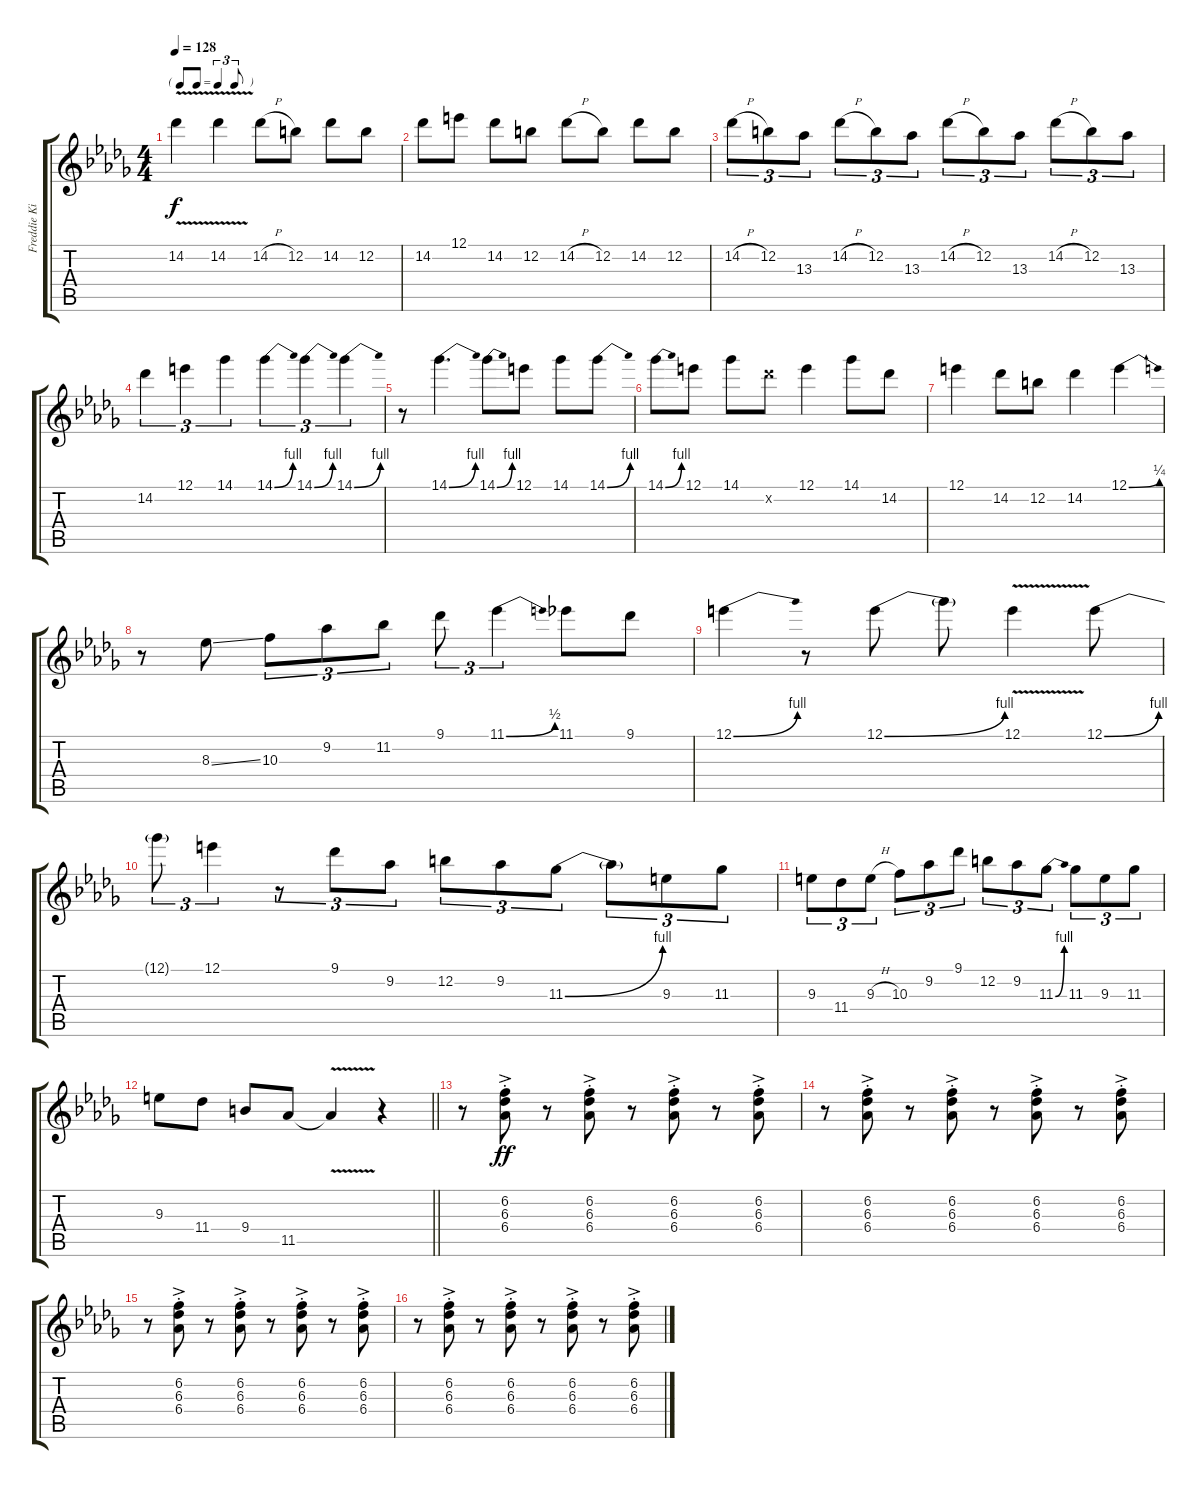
\track ("Freddie King - Guitar" "Freddie Ki") {instrument overdrivenguitar}
\staff {score tabs}
\tuning (E4 B3 G3 D3 A2 E2) {hide}
\ts (4 4)
\tf triplet8th
\tempo 128
\clef g2
\ks db
14.2{v}.4{dy f} 14.2{v}.4 14.2{h}.8 12.2.8 14.2.8 12.2.8 |
14.2.8 12.1.8 14.2.8 12.2.8 14.2{h}.8 12.2.8 14.2.8 12.2.8 |
14.2{h}.8{tu (3 2)} 12.2.8{tu (3 2)} 13.3.8{tu (3 2)} 14.2{h}.8{tu (3 2)} 12.2.8{tu (3 2)} 13.3.8{tu (3 2)} 14.2{h}.8{tu (3 2)} 12.2.8{tu (3 2)} 13.3.8{tu (3 2)} 14.2{h}.8{tu (3 2)} 12.2.8{tu (3 2)} 13.3.8{tu (3 2)} |
14.2.4{tu (3 2)} 12.1.4{tu (3 2)} 14.1.4{tu (3 2)} 14.1{be (bend 0 0 60 4)}.4{tu (3 2)} 14.1{be (bend 0 0 60 4)}.4{tu (3 2)} 14.1{be (bend 0 0 60 4)}.4{tu (3 2)} |
r.8 14.1{be (bend 0 0 60 4)}.4{d} 14.1{be (bend 0 0 60 4)}.8 12.1.8 14.1.8 14.1{be (bend 0 0 60 4)}.8 |
14.1{be (bend 0 0 60 4)}.8 12.1.8 14.1.8 14.2{x}.8 12.1.4 14.1.8 14.2.8 |
12.1.4 14.2.8 12.2.8 14.2.4 12.1{be (bend 0 0 60 1)}.4 |
r.8 8.3{ss}.8 10.3.8{tu (3 2)} 9.2.8{tu (3 2)} 11.2.8{tu (3 2)} 9.1.8{tu (3 2)} 11.1{be (bend 0 0 60 2)}.4{tu (3 2)} 11.1.8 9.1.8 |
12.1{be (bend 0 0 60 4)}.4 r.8 12.1{be (bend 0 0 60 4)}.8 12.1{t}.8 12.1{v}.4 12.1{be (bend 0 0 60 4)}.8 |
12.1{t}.8{tu (3 2)} 12.1.4{tu (3 2)} r.8{tu (3 2)} 9.1.8{tu (3 2)} 9.2.8{tu (3 2)} 12.2.8{tu (3 2)} 9.2.8{tu (3 2)} 11.3{be (bend 0 0 60 4)}.8{tu (3 2)} 11.3{t}.8{tu (3 2)} 9.3.8{tu (3 2)} 11.3.8{tu (3 2)} |
9.3.8{tu (3 2)} 11.4.8{tu (3 2)} 9.3{h}.8{tu (3 2)} 10.3.8{tu (3 2)} 9.2.8{tu (3 2)} 9.1.8{tu (3 2)} 12.2.8{tu (3 2)} 9.2.8{tu (3 2)} 11.3{be (bend 0 0 60 4)}.8{tu (3 2)} 11.3.8{tu (3 2)} 9.3.8{tu (3 2)} 11.3.8{tu (3 2)} |
\barLineRight lightlight
9.3.8 11.4.8 9.4.8 11.5.8 11.5{v t}.4 r.4 |
r.8 (6.2{ac st} 6.3{ac st} 6.4{ac st}).8{dy ff} r.8 (6.2{ac st} 6.3{ac st} 6.4{ac st}).8 r.8 (6.2{ac st} 6.3{ac st} 6.4{ac st}).8 r.8 (6.2{ac st} 6.3{ac st} 6.4{ac st}).8 |
r.8 (6.2{ac st} 6.3{ac st} 6.4{ac st}).8 r.8 (6.2{ac st} 6.3{ac st} 6.4{ac st}).8 r.8 (6.2{ac st} 6.3{ac st} 6.4{ac st}).8 r.8 (6.2{ac st} 6.3{ac st} 6.4{ac st}).8 |
r.8 (6.2{ac st} 6.3{ac st} 6.4{ac st}).8 r.8 (6.2{ac st} 6.3{ac st} 6.4{ac st}).8 r.8 (6.2{ac st} 6.3{ac st} 6.4{ac st}).8 r.8 (6.2{ac st} 6.3{ac st} 6.4{ac st}).8 |
r.8 (6.2{ac st} 6.3{ac st} 6.4{ac st}).8 r.8 (6.2{ac st} 6.3{ac st} 6.4{ac st}).8 r.8 (6.2{ac st} 6.3{ac st} 6.4{ac st}).8 r.8 (6.2{ac st} 6.3{ac st} 6.4{ac st}).8
